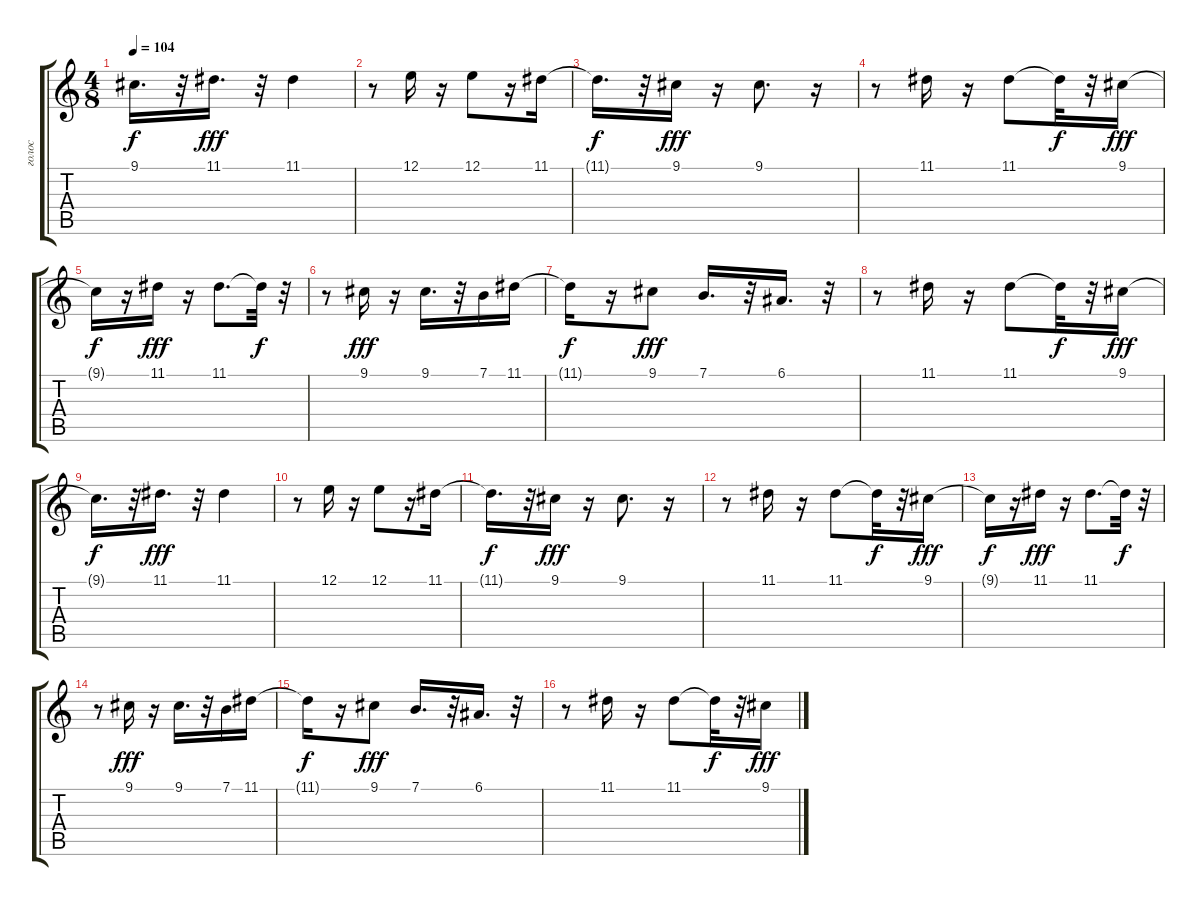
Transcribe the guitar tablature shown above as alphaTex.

\track ("голос" "голос") {instrument fx5brightness}
\staff {score tabs}
\tuning (E4 B3 G3 D3 A2 E2) {hide}
\ts (4 8)
\tempo 104
\clef g2
\ks c
9.1{t}.16{d dy f} r.32 11.1.16{d dy fff} r.32 11.1.4 |
r.8 12.1.16 r.16 12.1.8 r.16 11.1.16 |
11.1{t}.16{d dy f} r.32 9.1.16{dy fff} r.16 9.1.8{d} r.16 |
r.8 11.1.16 r.16 11.1.8 11.1{t}.32{dy f} r.32 9.1.16{dy fff} |
9.1{t}.16{dy f} r.16 11.1.16{dy fff} r.16 11.1.8{d} 11.1{t}.32{dy f} r.32 |
r.8 9.1.16{dy fff} r.16 9.1.16{d} r.32 7.1.16 11.1.16 |
11.1{t}.16{dy f} r.16 9.1.8{dy fff} 7.1.16{d} r.32 6.1.16{d} r.32 |
r.8 11.1.16 r.16 11.1.8 11.1{t}.32{dy f} r.32 9.1.16{dy fff} |
9.1{t}.16{d dy f} r.32 11.1.16{d dy fff} r.32 11.1.4 |
r.8 12.1.16 r.16 12.1.8 r.16 11.1.16 |
11.1{t}.16{d dy f} r.32 9.1.16{dy fff} r.16 9.1.8{d} r.16 |
r.8 11.1.16 r.16 11.1.8 11.1{t}.32{dy f} r.32 9.1.16{dy fff} |
9.1{t}.16{dy f} r.16 11.1.16{dy fff} r.16 11.1.8{d} 11.1{t}.32{dy f} r.32 |
r.8 9.1.16{dy fff} r.16 9.1.16{d} r.32 7.1.16 11.1.16 |
11.1{t}.16{dy f} r.16 9.1.8{dy fff} 7.1.16{d} r.32 6.1.16{d} r.32 |
r.8 11.1.16 r.16 11.1.8 11.1{t}.32{dy f} r.32 9.1.16{dy fff}
